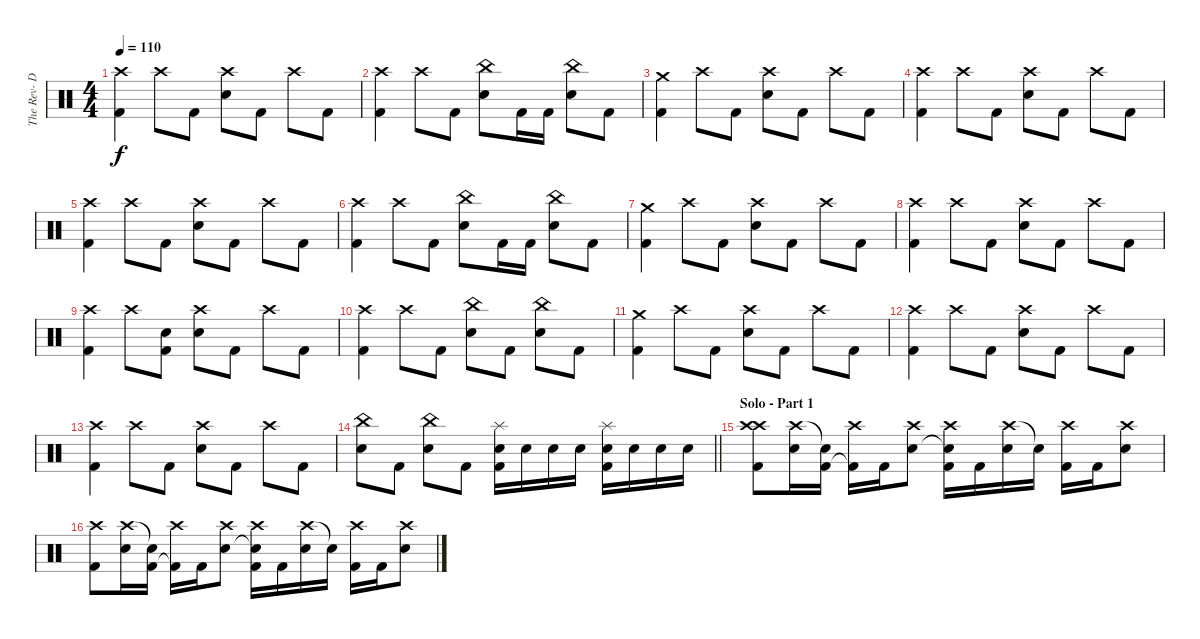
\track ("The Rev- Drums" "The Rev- D") {instrument percussion}
\staff {score}
\articulation defaults
\ts (4 4)
\tempo 110
\clef neutral
\ks c
("Crash high (hit)" "Kick (hit) 2").4{dy f} "Crash high (hit)".8 "Kick (hit) 2".8 ("Crash high (hit)" "Electric Snare (hit)").8 "Kick (hit) 2".8 "Crash high (hit)".8 "Kick (hit) 2".8 |
("Crash high (hit)" "Kick (hit) 2").4 "Crash high (hit)".8 "Kick (hit) 2".8 ("China (hit)" "Electric Snare (hit)").8 "Kick (hit) 2".16 "Kick (hit) 2".16 ("China (hit)" "Electric Snare (hit)").8 "Kick (hit) 2".8 |
("Crash medium (hit)" "Kick (hit) 2").4 "Crash high (hit)".8 "Kick (hit) 2".8 ("Crash high (hit)" "Electric Snare (hit)").8 "Kick (hit) 2".8 "Crash high (hit)".8 "Kick (hit) 2".8 |
("Crash high (hit)" "Kick (hit) 2").4 "Crash high (hit)".8 "Kick (hit) 2".8 ("Crash high (hit)" "Electric Snare (hit)").8 "Kick (hit) 2".8 "Crash high (hit)".8 "Kick (hit) 2".8 |
("Crash high (hit)" "Kick (hit) 2").4 "Crash high (hit)".8 "Kick (hit) 2".8 ("Crash high (hit)" "Electric Snare (hit)").8 "Kick (hit) 2".8 "Crash high (hit)".8 "Kick (hit) 2".8 |
("Crash high (hit)" "Kick (hit) 2").4 "Crash high (hit)".8 "Kick (hit) 2".8 ("China (hit)" "Electric Snare (hit)").8 "Kick (hit) 2".16 "Kick (hit) 2".16 ("China (hit)" "Electric Snare (hit)").8 "Kick (hit) 2".8 |
("Crash medium (hit)" "Kick (hit) 2").4 "Crash high (hit)".8 "Kick (hit) 2".8 ("Crash high (hit)" "Snare (hit) 2").8 "Kick (hit) 2".8 "Crash high (hit)".8 "Kick (hit) 2".8 |
("Crash high (hit)" "Kick (hit) 2").4 "Crash high (hit)".8 "Kick (hit) 2".8 ("Crash high (hit)" "Electric Snare (hit)").8 "Kick (hit) 2".8 "Crash high (hit)".8 "Kick (hit) 2".8 |
("Crash high (hit)" "Kick (hit) 2").4 "Crash high (hit)".8 ("Electric Snare (hit)" "Kick (hit) 2").8 ("Crash high (hit)" "Electric Snare (hit)").8 "Kick (hit) 2".8 "Crash high (hit)".8 "Kick (hit) 2".8 |
("Crash high (hit)" "Kick (hit) 2").4 "Crash high (hit)".8 "Kick (hit) 2".8 ("China (hit)" "Electric Snare (hit)").8 "Kick (hit) 2".8 ("China (hit)" "Electric Snare (hit)").8 "Kick (hit) 2".8 |
("Crash medium (hit)" "Kick (hit) 2").4 "Crash high (hit)".8 "Kick (hit) 2".8 ("Crash high (hit)" "Electric Snare (hit)").8 "Kick (hit) 2".8 "Crash high (hit)".8 "Kick (hit) 2".8 |
("Crash high (hit)" "Kick (hit) 2").4 "Crash high (hit)".8 "Kick (hit) 2".8 ("Crash high (hit)" "Electric Snare (hit)").8 "Kick (hit) 2".8 "Crash high (hit)".8 "Kick (hit) 2".8 |
("Crash high (hit)" "Kick (hit) 2").4 "Crash high (hit)".8 "Kick (hit) 2".8 ("Crash high (hit)" "Electric Snare (hit)").8 "Kick (hit) 2".8 "Crash high (hit)".8 "Kick (hit) 2".8 |
\barLineRight lightlight
("China (hit)" "Electric Snare (hit)").8 "Kick (hit) 2".8 ("China (hit)" "Electric Snare (hit)").8 "Kick (hit) 2".8 ("Splash (hit)" "Electric Snare (hit)" "Kick (hit) 2").16 "Electric Snare (hit)".16 "Electric Snare (hit)".16 "Electric Snare (hit)".16 ("Splash (hit)" "Electric Snare (hit)" "Kick (hit) 2").16 "Electric Snare (hit)".16 "Electric Snare (hit)".16 "Electric Snare (hit)".16 |
\section ("" "Solo - Part 1")
("Crash high (hit)" "Crash high (hit)" "Kick (hit) 2").8{volume 16} ("Crash high (hit)" "Electric Snare (hit)").16 ("Snare (hit)"{t} "Kick (hit) 2").16 ("Crash high (hit)" "Kick (hit) 2"{t}).16 "Kick (hit) 2".16 ("Crash high (hit)" "Electric Snare (hit)").8 ("Crash high (hit)" "Snare (hit) 2"{t} "Kick (hit) 2").16 "Kick (hit) 2".16 ("Crash high (hit)" "Electric Snare (hit)").16 "Snare (hit) 2"{t}.16 ("Crash high (hit)" "Kick (hit) 2").16 "Kick (hit) 2".16 ("Crash high (hit)" "Electric Snare (hit)").8 |
("Crash high (hit)" "Kick (hit) 2").8 ("Crash high (hit)" "Electric Snare (hit)").16 ("Snare (hit)"{t} "Kick (hit) 2").16 ("Crash high (hit)" "Kick (hit) 2"{t}).16 "Kick (hit) 2".16 ("Crash high (hit)" "Electric Snare (hit)").8 ("Crash high (hit)" "Snare (hit) 2"{t} "Kick (hit) 2").16 "Kick (hit) 2".16 ("Crash high (hit)" "Electric Snare (hit)").16 "Snare (hit) 2"{t}.16 ("Crash high (hit)" "Kick (hit) 2").16 "Kick (hit) 2".16 ("Crash high (hit)" "Electric Snare (hit)").8
